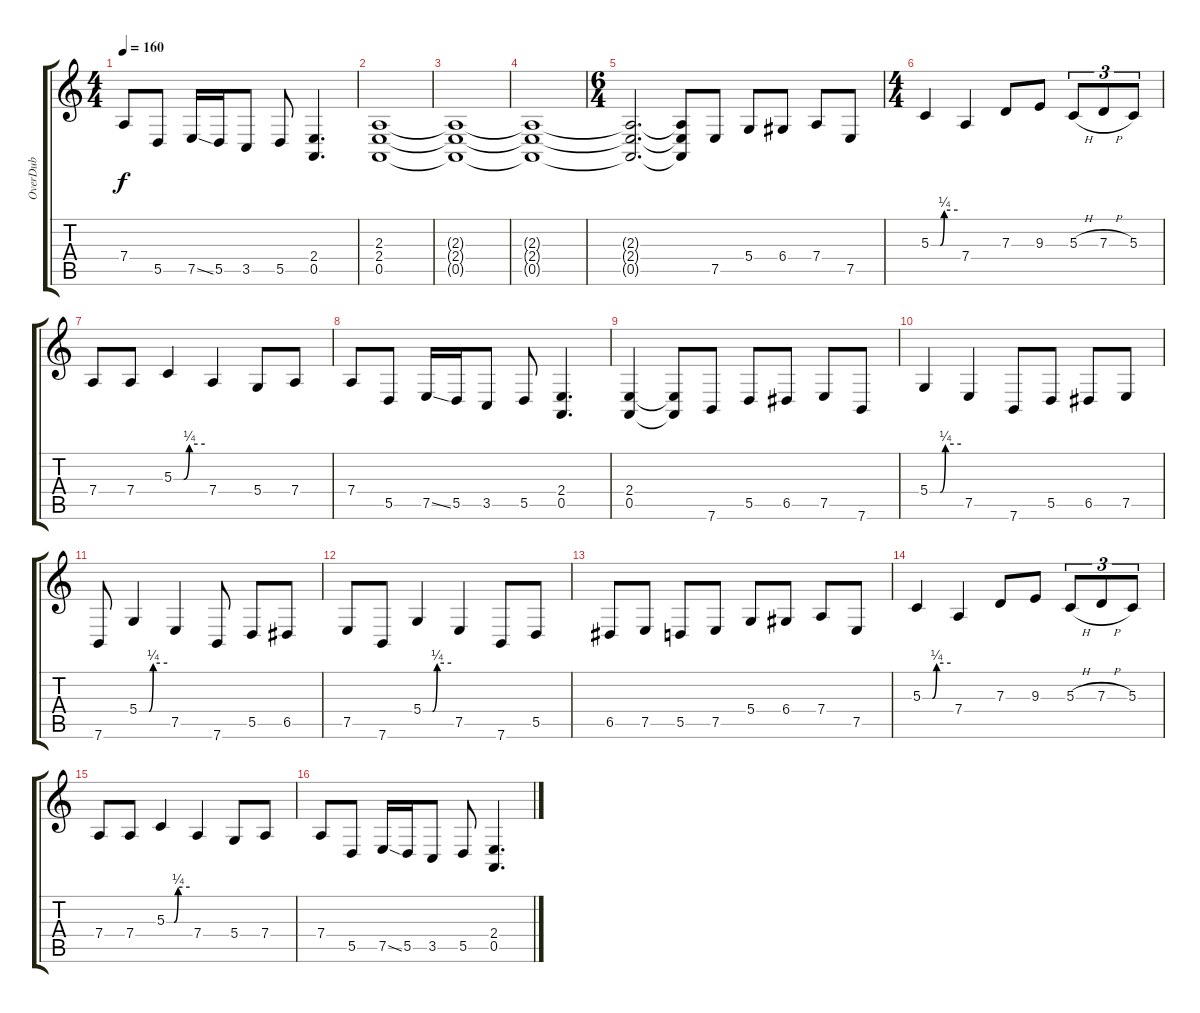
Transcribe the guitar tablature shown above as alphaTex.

\track ("OverDub" "OverDub") {instrument lead1square}
\staff {score tabs}
\tuning (E4 B3 G3 D3 A2 E2) {hide}
\ts (4 4)
\tempo 160
\clef g2
\ks c
7.4.8{dy f} 5.5.8 7.5{ss}.16 5.5.16 3.5.8 5.5.8 (2.4 0.5).4{d} |
(2.3 2.4 0.5).1 |
(2.3{t} 2.4{t} 0.5{t}).1 |
(2.3{t} 2.4{t} 0.5{t}).1 |
\ts (6 4)
(2.3{t} 2.4{t} 0.5{t}).2{d} (2.3{t} 2.4{t} 0.5{t}).8 7.5.8{volume 11 instrument lead1square} 5.4.8 6.4.8 7.4.8 7.5.8 |
\ts (4 4)
5.3{be (custom 0 0 10 0 21 0 30 1 60 1)}.4 7.4.4 7.3.8 9.3.8 5.3{h}.8{tu (3 2)} 7.3{h}.8{tu (3 2)} 5.3.8{tu (3 2)} |
7.4.8 7.4.8 5.3{be (custom 0 0 19 0 30 1 60 1)}.4 7.4.4 5.4.8 7.4.8 |
7.4.8 5.5.8 7.5{ss}.16 5.5.16 3.5.8 5.5.8 (2.4 0.5).4{d} |
(2.4 0.5).4 (2.4{t} 0.5{t}).8 7.6.8 5.5.8 6.5.8 7.5.8 7.6.8 |
5.4{be (custom 0 0 20 0 30 1 60 1)}.4 7.5.4 7.6.8 5.5.8 6.5.8 7.5.8 |
7.6.8 5.4{be (custom 0 0 21 0 30 1 60 1)}.4 7.5.4 7.6.8 5.5.8 6.5.8 |
7.5.8 7.6.8 5.4{be (custom 0 0 20 0 30 1 60 1)}.4 7.5.4 7.6.8 5.5.8 |
6.5.8 7.5.8 5.5.8 7.5.8 5.4.8 6.4.8 7.4.8 7.5.8 |
5.3{be (custom 0 0 10 0 21 0 30 1 60 1)}.4 7.4.4 7.3.8 9.3.8 5.3{h}.8{tu (3 2)} 7.3{h}.8{tu (3 2)} 5.3.8{tu (3 2)} |
7.4.8 7.4.8 5.3{be (custom 0 0 19 0 30 1 60 1)}.4 7.4.4 5.4.8 7.4.8 |
7.4.8 5.5.8 7.5{ss}.16 5.5.16 3.5.8 5.5.8 (2.4 0.5).4{d}
